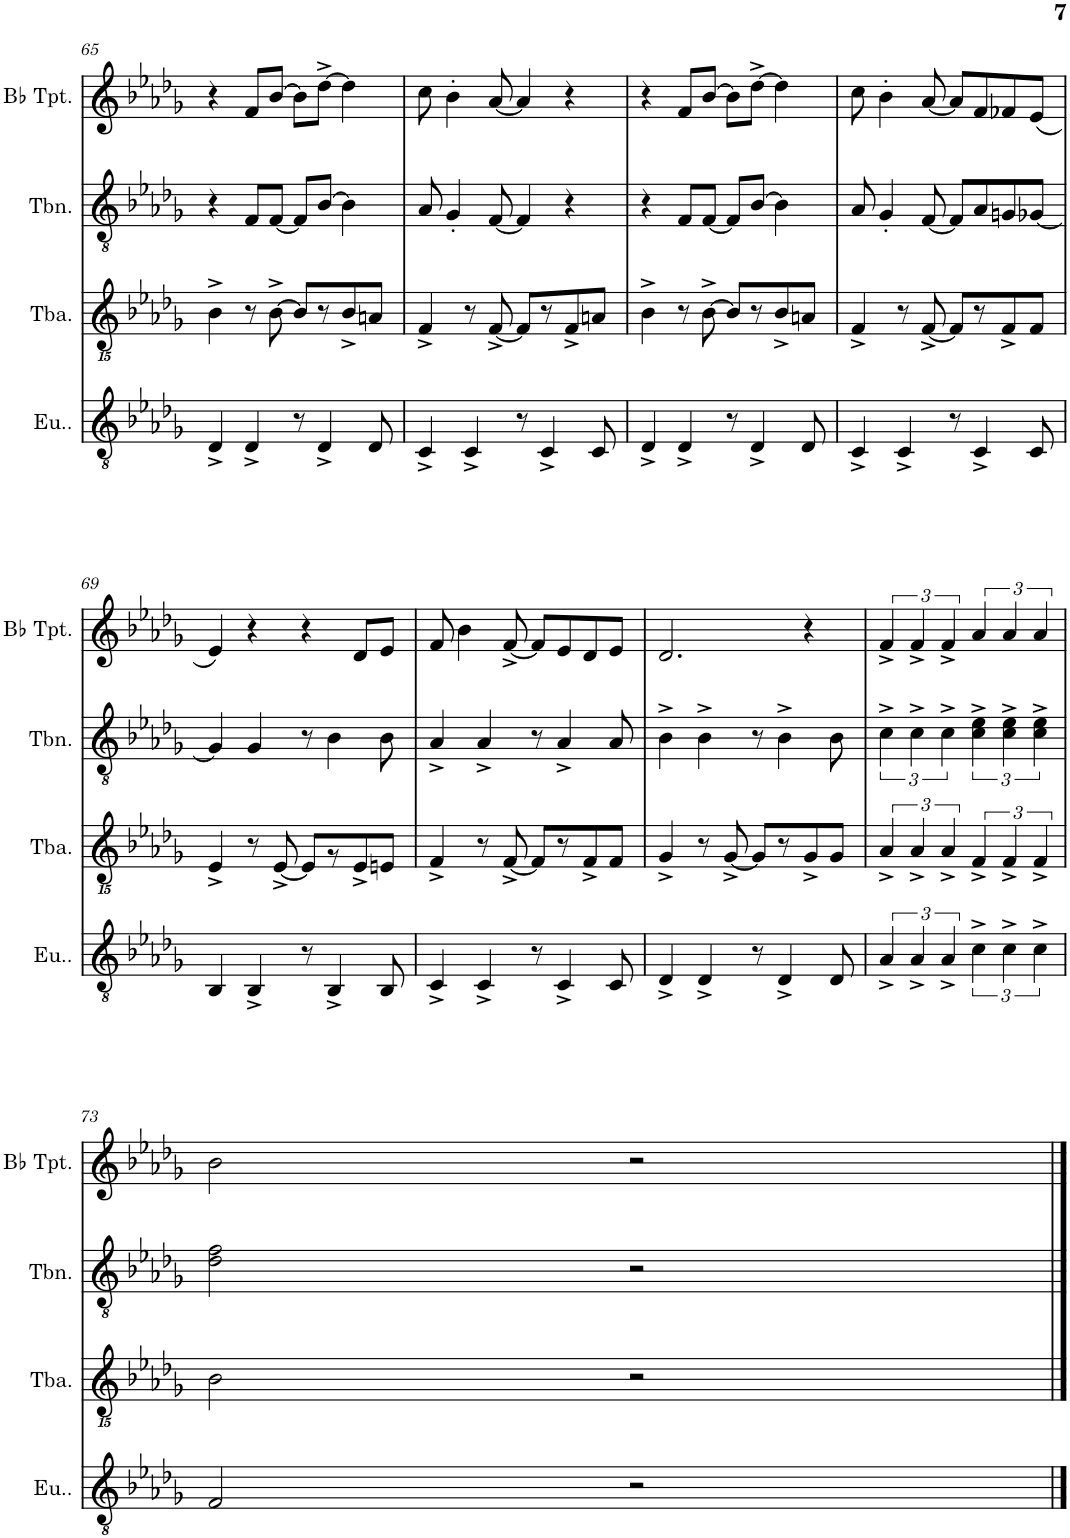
**kern	**kern	**kern	**kern
*part4	*part3	*part2	*part1
*staff4	*staff3	*staff2	*staff1
*I"Euphonium	*I"Tuba	*I"Trombone	*I"Bb Trumpet
*I'Eu..	*I'Tba.	*I'Tbn.	*I'Bb Tpt.
!!LO:PB:g=z
*clefGv2	*clefGvv2	*clefGv2	*clefG2
*	*	*	*Trd1c2
*k[b-e-a-d-g-]	*k[b-e-a-d-g-]	*k[b-e-a-d-g-]	*k[b-e-a-d-g-]
*M4/4	*M4/4	*M4/4	*M4/4
=65	=65	=65	=65
4D-^/	4BB-^\	4r	4r
4D-^/	8r	8F/L	8f/L
.	[8BB-^\	[8F/J	[8b-/J
8r	8BB-/L]	8F/L]	8b-\L]
4D-^/	8r	[8B-/J	[8dd-^\J
.	8BB-^/	4B-\]	4dd-\]
8D-/	8AAn/J	.	.
=66	=66	=66	=66
4C^/	4FF^/	8A-/	8cc\
.	.	4G-'/	4b-'\
4C^/	8r	.	.
.	[8FF^/	[8F/	[8a-/
8r	8FF/L]	4F/]	4a-/]
4C^/	8r	.	.
.	8FF^/	4r	4r
8C/	8AAn/J	.	.
=67	=67	=67	=67
4D-^/	4BB-^\	4r	4r
4D-^/	8r	8F/L	8f/L
.	[8BB-^\	[8F/J	[8b-/J
8r	8BB-/L]	8F/L]	8b-\L]
4D-^/	8r	[8B-/J	[8dd-^\J
.	8BB-^/	4B-\]	4dd-\]
8D-/	8AAn/J	.	.
=68	=68	=68	=68
4C^/	4FF^/	8A-/	8cc\
.	.	4G-'/	4b-'\
4C^/	8r	.	.
.	[8FF^/	[8F/	[8a-/
8r	8FF/L]	8F/L]	8a-/L]
4C^/	8r	8A-/	8f/
.	8FF^/	8Gn/	8f-X/
8C/	8FF/J	[8G-X/J	(<8e-/J
!!LO:LB:g=z
=69	=69	=69	=69
4BB-/	4EE-^/	4G-/]	4e-/)
4BB-^/	8r	4G-/	4r
.	[8EE-^/	.	.
8r	8EE-/L]	8r	4r
4BB-^/	8r	4B-\	.
.	8EE-^/	.	8d-/L
8BB-/	8EEn/J	8B-\	8e-/J
=70	=70	=70	=70
4C^/	4FF^/	4A-^/	8f/
.	.	.	4b-\
4C^/	8r	4A-^/	.
.	[8FF^/	.	[8f^/
8r	8FF/L]	8r	8f/L]
4C^/	8r	4A-^/	8e-/
.	8FF^/	.	8d-/
8C/	8FF/J	8A-/	8e-/J
=71	=71	=71	=71
4D-^/	4GG-^/	4B-^\	2.d-/
4D-^/	8r	4B-^\	.
.	[8GG-^/	.	.
8r	8GG-/L]	8r	.
4D-^/	8r	4B-^\	.
.	8GG-^/	.	4r
8D-/	8GG-/J	8B-\	.
=72	=72	=72	=72
6A-^/	6AA-^/	6c^\	6f^/
6A-^/	6AA-^/	6c^\	6f^/
6A-^/	6AA-^/	6c^\	6f^/
6c^\	6FF^/	6c\^ 6e-\^	6a-/
6c^\	6FF^/	6c\^ 6e-\^	6a-/
6c^\	6FF^/	6c\^ 6e-\^	6a-/
!!LO:LB:g=z
=73	=73	=73	=73
2F/	2BB-\	2d-\ 2f\	2b-\
2r	2r	2r	2r
==	==	==	==
*-	*-	*-	*-
